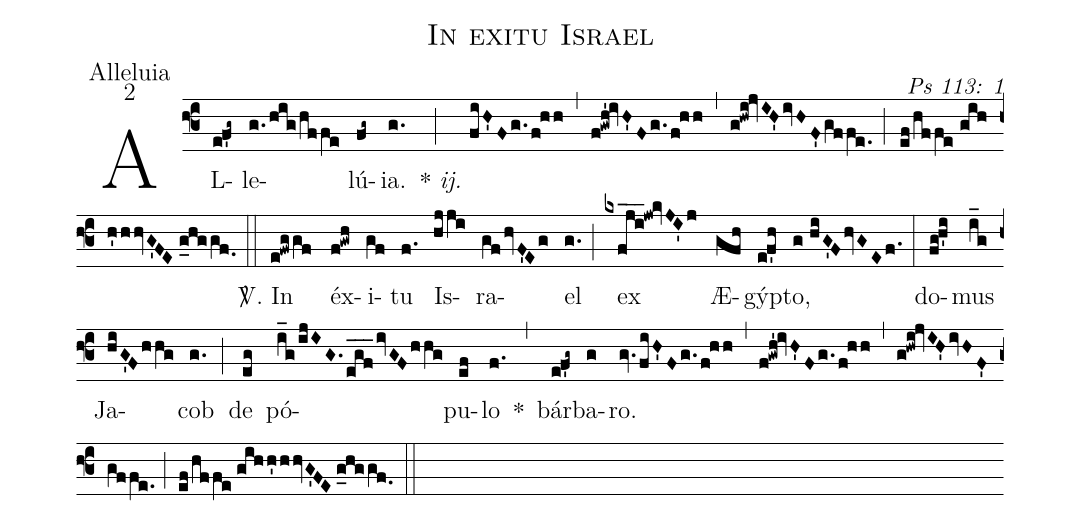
name: In exitu Israel;
office-part: Alleluia;
mode: 2;
commentary: Ps 113: 1;
%%
(f3) AL(e!f'g~)le(g./hig/hffe)lú(fg~)ia.(g.) {*} <i>ij.</i>(;) (fiH'F/g./f!hh) (,) (f!gwh'!ivH'F/g./f!hh) (,) (g!hwi!jvIH'/ivHF'/gffe.) (;) (ef/hffe//gihh'hhvG'FE//g_hggf.0) (::)
<sp>V/</sp>. In(e!fwggf) éx(f!gwh)i(gf)tu(f.) Is(hjji)ra(gf/hvF'Eg)el(g.) (;) ex(kxfji___!jw!kvJI'j) Æ(gfh)gýp(e!f'h)to,(g//hiG'F/hvGEf.) (:)
do(fg!h'i)mus(i_g) Ja(hiG'F/hhg)cob(g.) (;) de(eg) pó(i_g/ijIG./e_g_f_/ivGF/hhg)pu(ef)lo(f.) *(,) bár(e!f'g~)ba(g)ro.(gv./fiH'F/g./f!hh) (,) (f!gwh'!ivH'F/g./f!hh) (,) (g!hwi!jvIH'/ivHF'/gffe.) (;) (ef/hffe//gihh'hhvG'FE//g_hggf.0) (::)
